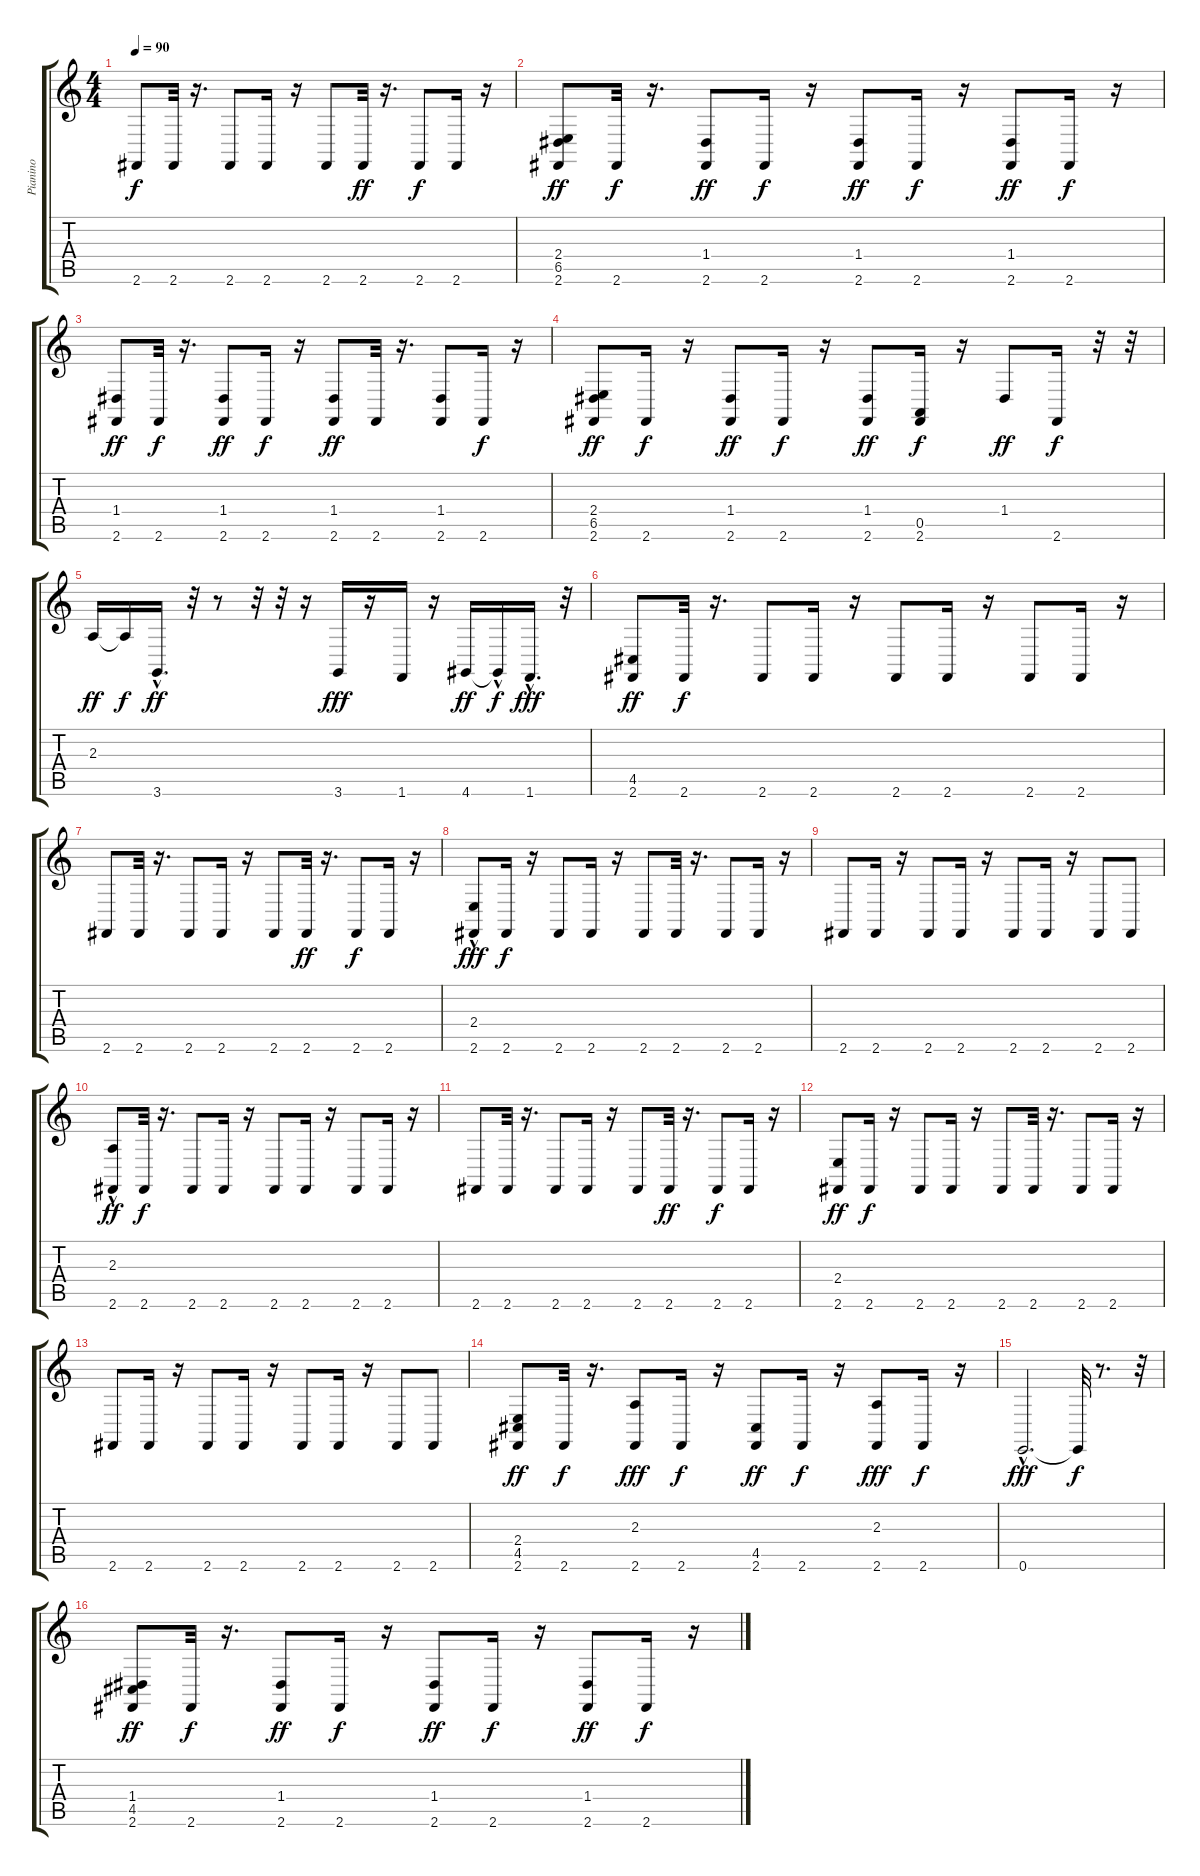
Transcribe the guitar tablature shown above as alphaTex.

\track ("Pianino" "Pianino") {instrument acousticgrandpiano}
\staff {score tabs}
\tuning (E4 B3 G3 D3 A2 E2) {hide}
\ts (4 4)
\tempo 90
\clef g2
\ks c
2.6.8{dy f} 2.6.32 r.16{d} 2.6.8 2.6.16 r.16 2.6.8 2.6.32{dy ff} r.16{d} 2.6.8{dy f} 2.6.16 r.16 |
(2.4 6.5 2.6).8{dy ff} 2.6.32{dy f} r.16{d} (1.4 2.6).8{dy ff} 2.6.16{dy f} r.16 (1.4 2.6).8{dy ff} 2.6.16{dy f} r.16 (1.4 2.6).8{dy ff} 2.6.16{dy f} r.16 |
(1.4 2.6).8{dy ff} 2.6.32{dy f} r.16{d} (1.4 2.6).8{dy ff} 2.6.16{dy f} r.16 (1.4 2.6).8{dy ff} 2.6.32 r.16{d} (1.4 2.6).8 2.6.16{dy f} r.16 |
(2.4 6.5 2.6).8{dy ff} 2.6.16{dy f} r.16 (1.4 2.6).8{dy ff} 2.6.16{dy f} r.16 (1.4 2.6).8{dy ff} (0.5 2.6).16{dy f} r.16 1.4.8{dy ff} 2.6.16{dy f} r.32 r.32 |
2.3.16{dy ff} 2.3{t}.16{dy f} 3.6{hac}.16{d dy ff} r.32 r.8 r.32 r.32 r.16 3.6.16{dy fff} r.16 1.6.16 r.16 4.6.16{dy ff} 4.6{hac t}.16{dy f} 1.6{hac}.16{d dy fff} r.32 |
(4.5 2.6).8{dy ff} 2.6.32{dy f} r.16{d} 2.6.8 2.6.16 r.16 2.6.8 2.6.16 r.16 2.6.8 2.6.16 r.16 |
2.6.8 2.6.32 r.16{d} 2.6.8 2.6.16 r.16 2.6.8 2.6.32{dy ff} r.16{d} 2.6.8{dy f} 2.6.16 r.16 |
(2.4{hac} 2.6).8{dy fff} 2.6.16{dy f} r.16 2.6.8 2.6.16 r.16 2.6.8 2.6.32 r.16{d} 2.6.8 2.6.16 r.16 |
2.6.8 2.6.16 r.16 2.6.8 2.6.16 r.16 2.6.8 2.6.16 r.16 2.6.8 2.6.8 |
(2.3{hac} 2.6).8{dy ff} 2.6.32{dy f} r.16{d} 2.6.8 2.6.16 r.16 2.6.8 2.6.16 r.16 2.6.8 2.6.16 r.16 |
2.6.8 2.6.32 r.16{d} 2.6.8 2.6.16 r.16 2.6.8 2.6.32{dy ff} r.16{d} 2.6.8{dy f} 2.6.16 r.16 |
(2.4 2.6).8{dy ff} 2.6.16{dy f} r.16 2.6.8 2.6.16 r.16 2.6.8 2.6.32 r.16{d} 2.6.8 2.6.16 r.16 |
2.6.8 2.6.16 r.16 2.6.8 2.6.16 r.16 2.6.8 2.6.16 r.16 2.6.8 2.6.8 |
(2.4 4.5 2.6).8{dy ff} 2.6.32{dy f} r.16{d} (2.3 2.6).8{dy fff} 2.6.16{dy f} r.16 (4.5 2.6).8{dy ff} 2.6.16{dy f} r.16 (2.3 2.6).8{dy fff} 2.6.16{dy f} r.16 |
0.6{hac}.2{d dy fff} 0.6{t}.32{dy f} r.8{d} r.32 |
(1.4 4.5 2.6).8{dy ff} 2.6.32{dy f} r.16{d} (1.4 2.6).8{dy ff} 2.6.16{dy f} r.16 (1.4 2.6).8{dy ff} 2.6.16{dy f} r.16 (1.4 2.6).8{dy ff} 2.6.16{dy f} r.16
